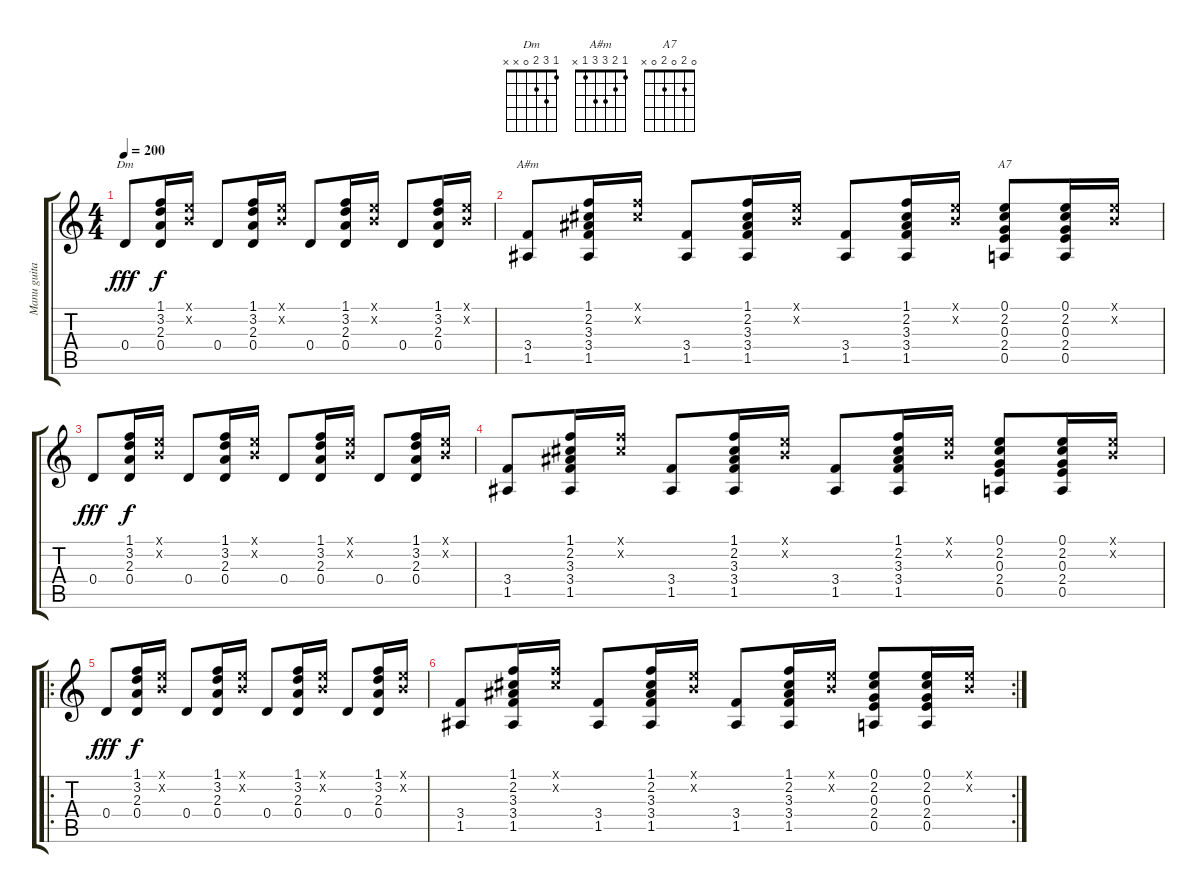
\track ("Manu guitare" "Manu guita") {instrument acousticguitarnylon}
\staff {score tabs}
\tuning (E4 B3 G3 D3 A2 E2) {hide}
\chord ("Dm" 1 3 2 0 x x)
\chord ("A#m" 1 2 3 3 1 x)
\chord ("A7" 0 2 0 2 0 x)
\ts (4 4)
\tempo 200
\clef g2
\ks c
0.4.8{ch "Dm" dy fff} (1.1 3.2 2.3 0.4).16{dy f} (0.1{x} 0.2{x}).16 0.4.8 (1.1 3.2 2.3 0.4).16 (0.1{x} 0.2{x}).16 0.4.8 (1.1 3.2 2.3 0.4).16 (0.1{x} 0.2{x}).16 0.4.8 (1.1 3.2 2.3 0.4).16 (0.1{x} 0.2{x}).16 |
(3.4 1.5).8{ch "A#m"} (1.1 2.2 3.3 3.4 1.5).16 (1.1{x} 2.2{x}).16 (3.4 1.5).8 (1.1 2.2 3.3 3.4 1.5).16 (0.1{x} 0.2{x}).16 (3.4 1.5).8 (1.1 2.2 3.3 3.4 1.5).16 (0.1{x} 0.2{x}).16 (0.1 2.2 0.3 2.4 0.5).8{ch "A7"} (0.1 2.2 0.3 2.4 0.5).16 (0.1{x} 0.2{x}).16 |
0.4.8{dy fff} (1.1 3.2 2.3 0.4).16{dy f} (0.1{x} 0.2{x}).16 0.4.8 (1.1 3.2 2.3 0.4).16 (0.1{x} 0.2{x}).16 0.4.8 (1.1 3.2 2.3 0.4).16 (0.1{x} 0.2{x}).16 0.4.8 (1.1 3.2 2.3 0.4).16 (0.1{x} 0.2{x}).16 |
(3.4 1.5).8 (1.1 2.2 3.3 3.4 1.5).16 (1.1{x} 2.2{x}).16 (3.4 1.5).8 (1.1 2.2 3.3 3.4 1.5).16 (0.1{x} 0.2{x}).16 (3.4 1.5).8 (1.1 2.2 3.3 3.4 1.5).16 (0.1{x} 0.2{x}).16 (0.1 2.2 0.3 2.4 0.5).8 (0.1 2.2 0.3 2.4 0.5).16 (0.1{x} 0.2{x}).16 |
\ro
0.4.8{dy fff} (1.1 3.2 2.3 0.4).16{dy f} (0.1{x} 0.2{x}).16 0.4.8 (1.1 3.2 2.3 0.4).16 (0.1{x} 0.2{x}).16 0.4.8 (1.1 3.2 2.3 0.4).16 (0.1{x} 0.2{x}).16 0.4.8 (1.1 3.2 2.3 0.4).16 (0.1{x} 0.2{x}).16 |
\rc 2
(3.4 1.5).8 (1.1 2.2 3.3 3.4 1.5).16 (1.1{x} 2.2{x}).16 (3.4 1.5).8 (1.1 2.2 3.3 3.4 1.5).16 (0.1{x} 0.2{x}).16 (3.4 1.5).8 (1.1 2.2 3.3 3.4 1.5).16 (0.1{x} 0.2{x}).16 (0.1 2.2 0.3 2.4 0.5).8 (0.1 2.2 0.3 2.4 0.5).16 (0.1{x} 0.2{x}).16
